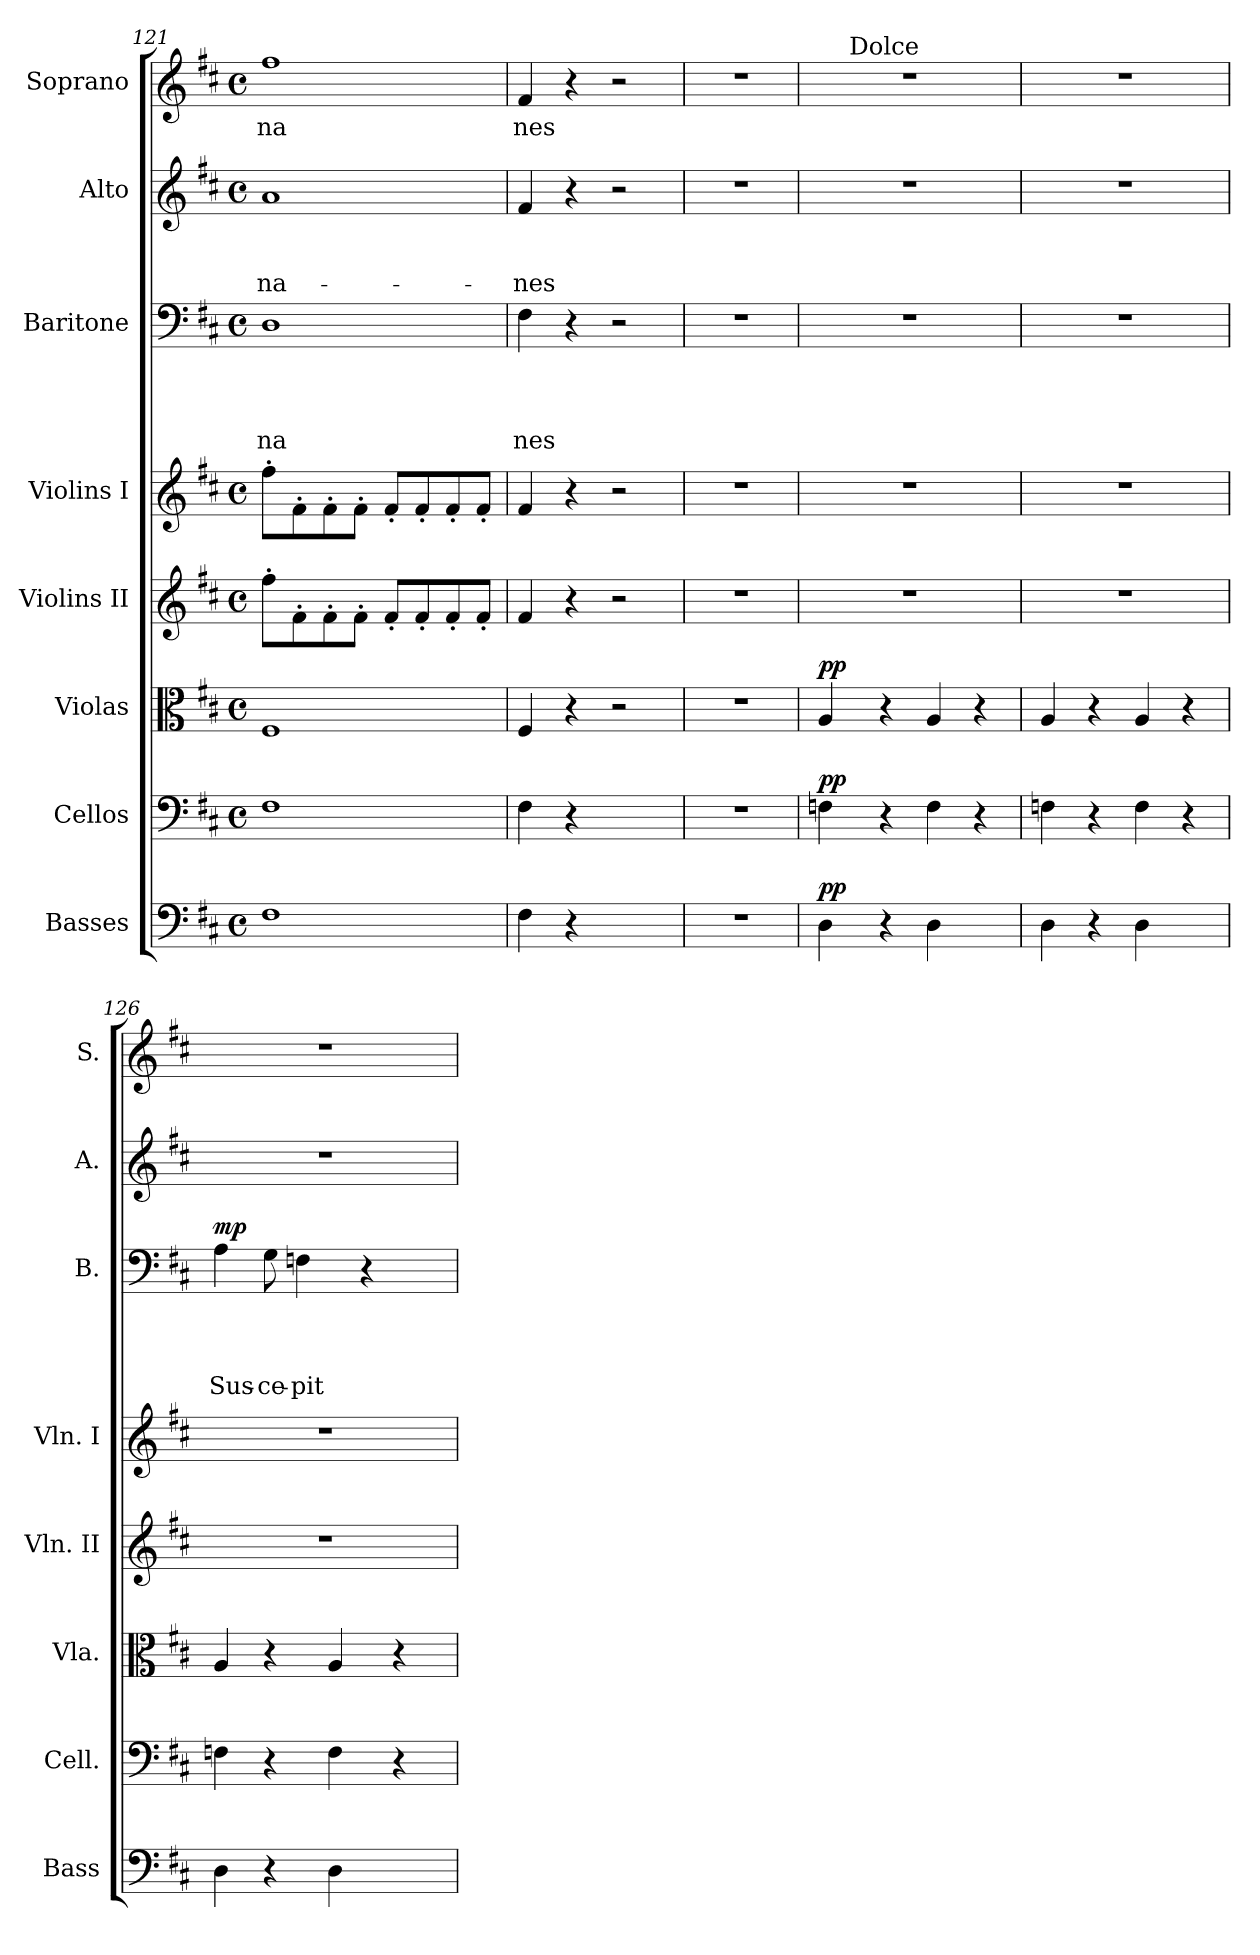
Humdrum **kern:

**kern	**dynam	**kern	**dynam	**kern	**dynam	**kern	**kern	**kern	**text	**text	**text	**text	**dynam	**kern	**text	**text	**text	**kern	**text
*part8	*part8	*part7	*part7	*part6	*part6	*part5	*part4	*part3	*part3	*part3	*part3	*part3	*part3	*part2	*part2	*part2	*part2	*part1	*part1
*staff8	*staff8	*staff7	*staff7	*staff6	*staff6	*staff5	*staff4	*staff3	*staff3	*staff3	*staff3	*staff3	*staff3	*staff2	*staff2	*staff2	*staff2	*staff1	*staff1
*I"Basses	*	*I"Cellos	*	*I"Violas	*	*I"Violins II	*I"Violins I	*I"Baritone	*	*	*	*	*	*I"Alto	*	*	*	*I"Soprano	*
*I'Bass	*	*I'Cell.	*	*I'Vla.	*	*I'Vln. II	*I'Vln. I	*I'B.	*	*	*	*	*	*I'A.	*	*	*	*I'S.	*
*clefF4	*	*clefF4	*	*clefC3	*	*clefG2	*clefG2	*clefF4	*	*	*	*	*	*clefG2	*	*	*	*clefG2	*
*ITrd7c12	*	*	*	*	*	*	*	*	*	*	*	*	*	*	*	*	*	*	*
*k[f#c#]	*	*k[f#c#]	*	*k[f#c#]	*	*k[f#c#]	*k[f#c#]	*k[f#c#]	*	*	*	*	*	*k[f#c#]	*	*	*	*k[f#c#]	*
*D:	*	*D:	*	*D:	*	*D:	*D:	*D:	*	*	*	*	*	*D:	*	*	*	*D:	*
*M4/4	*	*M4/4	*	*M4/4	*	*M4/4	*M4/4	*M4/4	*	*	*	*	*	*M4/4	*	*	*	*M4/4	*
*met(c)	*	*met(c)	*	*met(c)	*	*met(c)	*met(c)	*met(c)	*	*	*	*	*	*met(c)	*	*	*	*met(c)	*
=121	=121	=121	=121	=121	=121	=121	=121	=121	=121	=121	=121	=121	=121	=121	=121	=121	=121	=121	=121
!	!	!	!	!	!	!	!	!	!	!	!	!LO:LY:b	!	!	!	!	!LO:LY:b	!	!LO:LY:b
1FF#	.	1F#	.	1F#	.	8ff#'>\L	8ff#'>\L	1D	.	.	.	na	.	1a	.	.	-na-	1ff#	na
.	.	.	.	.	.	8f#'>\	8f#'>\	.	.	.	.	.	.	.	.	.	.	.	.
.	.	.	.	.	.	8f#'>\	8f#'>\	.	.	.	.	.	.	.	.	.	.	.	.
.	.	.	.	.	.	8f#'>\J	8f#'>\J	.	.	.	.	.	.	.	.	.	.	.	.
.	.	.	.	.	.	8f#'</L	8f#'</L	.	.	.	.	.	.	.	.	.	.	.	.
.	.	.	.	.	.	8f#'</	8f#'</	.	.	.	.	.	.	.	.	.	.	.	.
.	.	.	.	.	.	8f#'</	8f#'</	.	.	.	.	.	.	.	.	.	.	.	.
.	.	.	.	.	.	8f#'</J	8f#'</J	.	.	.	.	.	.	.	.	.	.	.	.
=122	=122	=122	=122	=122	=122	=122	=122	=122	=122	=122	=122	=122	=122	=122	=122	=122	=122	=122	=122
!	!	!	!	!	!	!	!	!	!	!	!	!LO:LY:b	!	!	!	!	!LO:LY:b	!	!LO:LY:b
4FF#\	.	4F#\	.	4F#/	.	4f#/	4f#/	4F#\	.	.	.	nes	.	4f#/	.	.	-nes	4f#/	nes
4r	.	4r	.	4r	.	4r	4r	4r	.	.	.	.	.	4r	.	.	.	4r	.
2ryy	.	2ryy	.	2r	.	2r	2r	2r	.	.	.	.	.	2r	.	.	.	2r	.
!!LO:LB:g=z
=123	=123	=123	=123	=123	=123	=123	=123	=123	=123	=123	=123	=123	=123	=123	=123	=123	=123	=123	=123
1r	.	1r	.	1r	.	1r	1r	1r	.	.	.	.	.	1r	.	.	.	1r	.
=124	=124	=124	=124	=124	=124	=124	=124	=124	=124	=124	=124	=124	=124	=124	=124	=124	=124	=124	=124
!	!LO:DY:a	!	!LO:DY:a	!	!LO:DY:a	!	!	!	!	!	!	!	!	!	!	!	!	!	!
*	*	*	*	*	*	*	*	*	*	*	*	*	*	*	*	*	*	*^	*
4DD\	pp	4Fn\	pp	4A/	pp	1r	1r	1r	.	.	.	.	.	1r	.	.	.	1r	8ryy	.
!	!	!	!	!	!	!	!	!	!	!	!	!	!	!	!	!	!	!	!LO:TX:a:t=Dolce	!
.	.	.	.	.	.	.	.	.	.	.	.	.	.	.	.	.	.	.	2..ryy	.
4r	.	4r	.	4r	.	.	.	.	.	.	.	.	.	.	.	.	.	.	.	.
4DD\	.	4F\	.	4A/	.	.	.	.	.	.	.	.	.	.	.	.	.	.	.	.
4ryy	.	4r	.	4r	.	.	.	.	.	.	.	.	.	.	.	.	.	.	.	.
*	*	*	*	*	*	*	*	*	*	*	*	*	*	*	*	*	*	*v	*v	*
=125	=125	=125	=125	=125	=125	=125	=125	=125	=125	=125	=125	=125	=125	=125	=125	=125	=125	=125	=125
4DD\	.	4Fn\	.	4A/	.	1r	1r	1r	.	.	.	.	.	1r	.	.	.	1r	.
4r	.	4r	.	4r	.	.	.	.	.	.	.	.	.	.	.	.	.	.	.
4DD\	.	4F\	.	4A/	.	.	.	.	.	.	.	.	.	.	.	.	.	.	.
4ryy	.	4r	.	4r	.	.	.	.	.	.	.	.	.	.	.	.	.	.	.
=126	=126	=126	=126	=126	=126	=126	=126	=126	=126	=126	=126	=126	=126	=126	=126	=126	=126	=126	=126
!	!	!	!	!	!	!	!	!	!	!	!	!LO:LY:b	!LO:DY:a	!	!	!	!	!	!
4DD\	.	4Fn\	.	4A/	.	1r	1r	4A\	.	.	.	Sus-	mp	1r	.	.	.	1r	.
!	!	!	!	!	!	!	!	!	!	!	!	!LO:LY:b	!	!	!	!	!	!	!
4r	.	4r	.	4r	.	.	.	8G\	.	.	.	-ce-	.	.	.	.	.	.	.
!	!	!	!	!	!	!	!	!	!	!	!	!LO:LY:b	!	!	!	!	!	!	!
.	.	.	.	.	.	.	.	4Fn\	.	.	.	-pit	.	.	.	.	.	.	.
4DD\	.	4F\	.	4A/	.	.	.	.	.	.	.	.	.	.	.	.	.	.	.
.	.	.	.	.	.	.	.	4r	.	.	.	.	.	.	.	.	.	.	.
4ryy	.	4r	.	4r	.	.	.	.	.	.	.	.	.	.	.	.	.	.	.
.	.	.	.	.	.	.	.	8ryy	.	.	.	.	.	.	.	.	.	.	.
=	=	=	=	=	=	=	=	=	=	=	=	=	=	=	=	=	=	=	=
*-	*-	*-	*-	*-	*-	*-	*-	*-	*-	*-	*-	*-	*-	*-	*-	*-	*-	*-	*-
